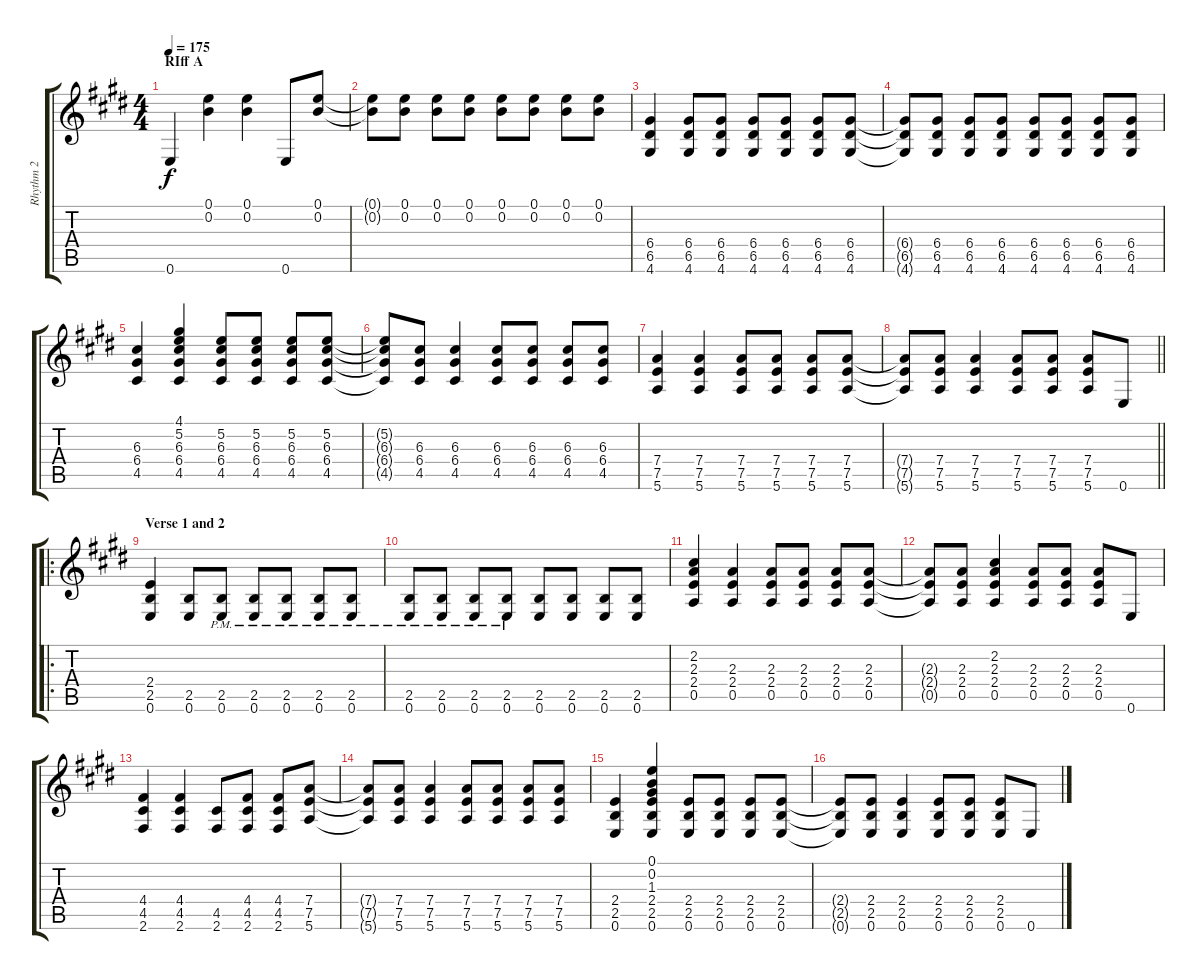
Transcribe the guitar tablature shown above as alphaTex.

\track ("Rhythm 2" "Rhythm 2") {instrument overdrivenguitar}
\staff {score tabs}
\tuning (E4 B3 G3 D3 A2 E2) {hide}
\ts (4 4)
\section ("" "RIff A")
\tempo 175
\clef g2
\ks e
0.6.4{dy f} (0.1 0.2).4 (0.1 0.2).4 0.6.8 (0.1 0.2).8 |
(0.1{t} 0.2{t}).8 (0.1 0.2).8 (0.1 0.2).8 (0.1 0.2).8 (0.1 0.2).8 (0.1 0.2).8 (0.1 0.2).8 (0.1 0.2).8 |
(6.4 6.5 4.6).4 (6.4 6.5 4.6).8 (6.4 6.5 4.6).8 (6.4 6.5 4.6).8 (6.4 6.5 4.6).8 (6.4 6.5 4.6).8 (6.4 6.5 4.6).8 |
(6.4{t} 6.5{t} 4.6{t}).8 (6.4 6.5 4.6).8 (6.4 6.5 4.6).8 (6.4 6.5 4.6).8 (6.4 6.5 4.6).8 (6.4 6.5 4.6).8 (6.4 6.5 4.6).8 (6.4 6.5 4.6).8 |
(6.3 6.4 4.5).4 (4.1 5.2 6.3 6.4 4.5).4 (5.2 6.3 6.4 4.5).8 (5.2 6.3 6.4 4.5).8 (5.2 6.3 6.4 4.5).8 (5.2 6.3 6.4 4.5).8 |
(5.2{t} 6.3{t} 6.4{t} 4.5{t}).8 (6.3 6.4 4.5).8 (6.3 6.4 4.5).4 (6.3 6.4 4.5).8 (6.3 6.4 4.5).8 (6.3 6.4 4.5).8 (6.3 6.4 4.5).8 |
(7.4 7.5 5.6).4 (7.4 7.5 5.6).4 (7.4 7.5 5.6).8 (7.4 7.5 5.6).8 (7.4 7.5 5.6).8 (7.4 7.5 5.6).8 |
\barLineRight lightlight
(7.4{t} 7.5{t} 5.6{t}).8 (7.4 7.5 5.6).8 (7.4 7.5 5.6).4 (7.4 7.5 5.6).8 (7.4 7.5 5.6).8 (7.4 7.5 5.6).8 0.6.8 |
\ro
\section ("" "Verse 1 and 2")
(2.4 2.5 0.6).4 (2.5 0.6).8 (2.5{pm} 0.6{pm}).8 (2.5{pm} 0.6{pm}).8 (2.5{pm} 0.6{pm}).8 (2.5{pm} 0.6{pm}).8 (2.5{pm} 0.6{pm}).8 |
(2.5{pm} 0.6{pm}).8 (2.5{pm} 0.6{pm}).8 (2.5{pm} 0.6{pm}).8 (2.5{pm} 0.6{pm}).8 (2.5 0.6).8 (2.5 0.6).8 (2.5 0.6).8 (2.5 0.6).8 |
(2.2 2.3 2.4 0.5).4 (2.3 2.4 0.5).4 (2.3 2.4 0.5).8 (2.3 2.4 0.5).8 (2.3 2.4 0.5).8 (2.3 2.4 0.5).8 |
(2.3{t} 2.4{t} 0.5{t}).8 (2.3 2.4 0.5).8 (2.2 2.3 2.4 0.5).4 (2.3 2.4 0.5).8 (2.3 2.4 0.5).8 (2.3 2.4 0.5).8 0.6.8 |
(4.4 4.5 2.6).4 (4.4 4.5 2.6).4 (4.5 2.6).8 (4.4 4.5 2.6).8 (4.4 4.5 2.6).8 (7.4 7.5 5.6).8 |
(7.4{t} 7.5{t} 5.6{t}).8 (7.4 7.5 5.6).8 (7.4 7.5 5.6).4 (7.4 7.5 5.6).8 (7.4 7.5 5.6).8 (7.4 7.5 5.6).8 (7.4 7.5 5.6).8 |
(2.4 2.5 0.6).4 (0.1 0.2 1.3 2.4 2.5 0.6).4 (2.4 2.5 0.6).8 (2.4 2.5 0.6).8 (2.4 2.5 0.6).8 (2.4 2.5 0.6).8 |
(2.4{t} 2.5{t} 0.6{t}).8 (2.4 2.5 0.6).8 (2.4 2.5 0.6).4 (2.4 2.5 0.6).8 (2.4 2.5 0.6).8 (2.4 2.5 0.6).8 0.6.8
